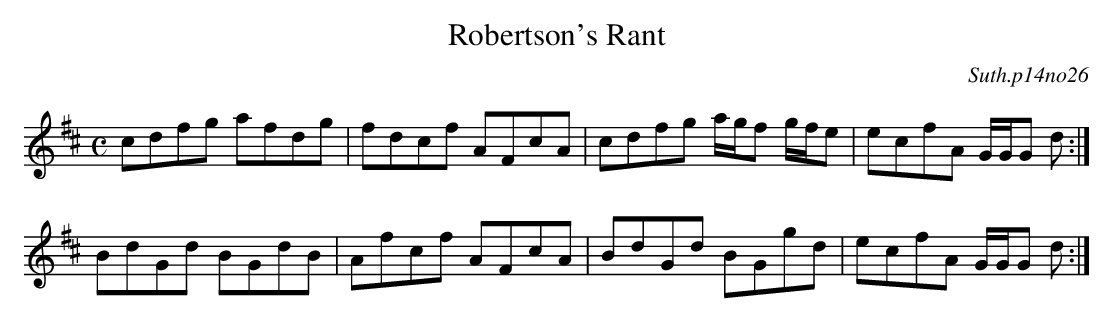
X:1
T:Robertson's Rant
C:Suth.p14no26
M:C
L:1/8
K:D
cdfg afdg|fdcf AFcA|cdfg a/g/f g/f/e|ecfA G/G/G d:|
BdGd BGdB|Afcf AFcA|BdGd BGgd|ecfA G/G/G d:|
